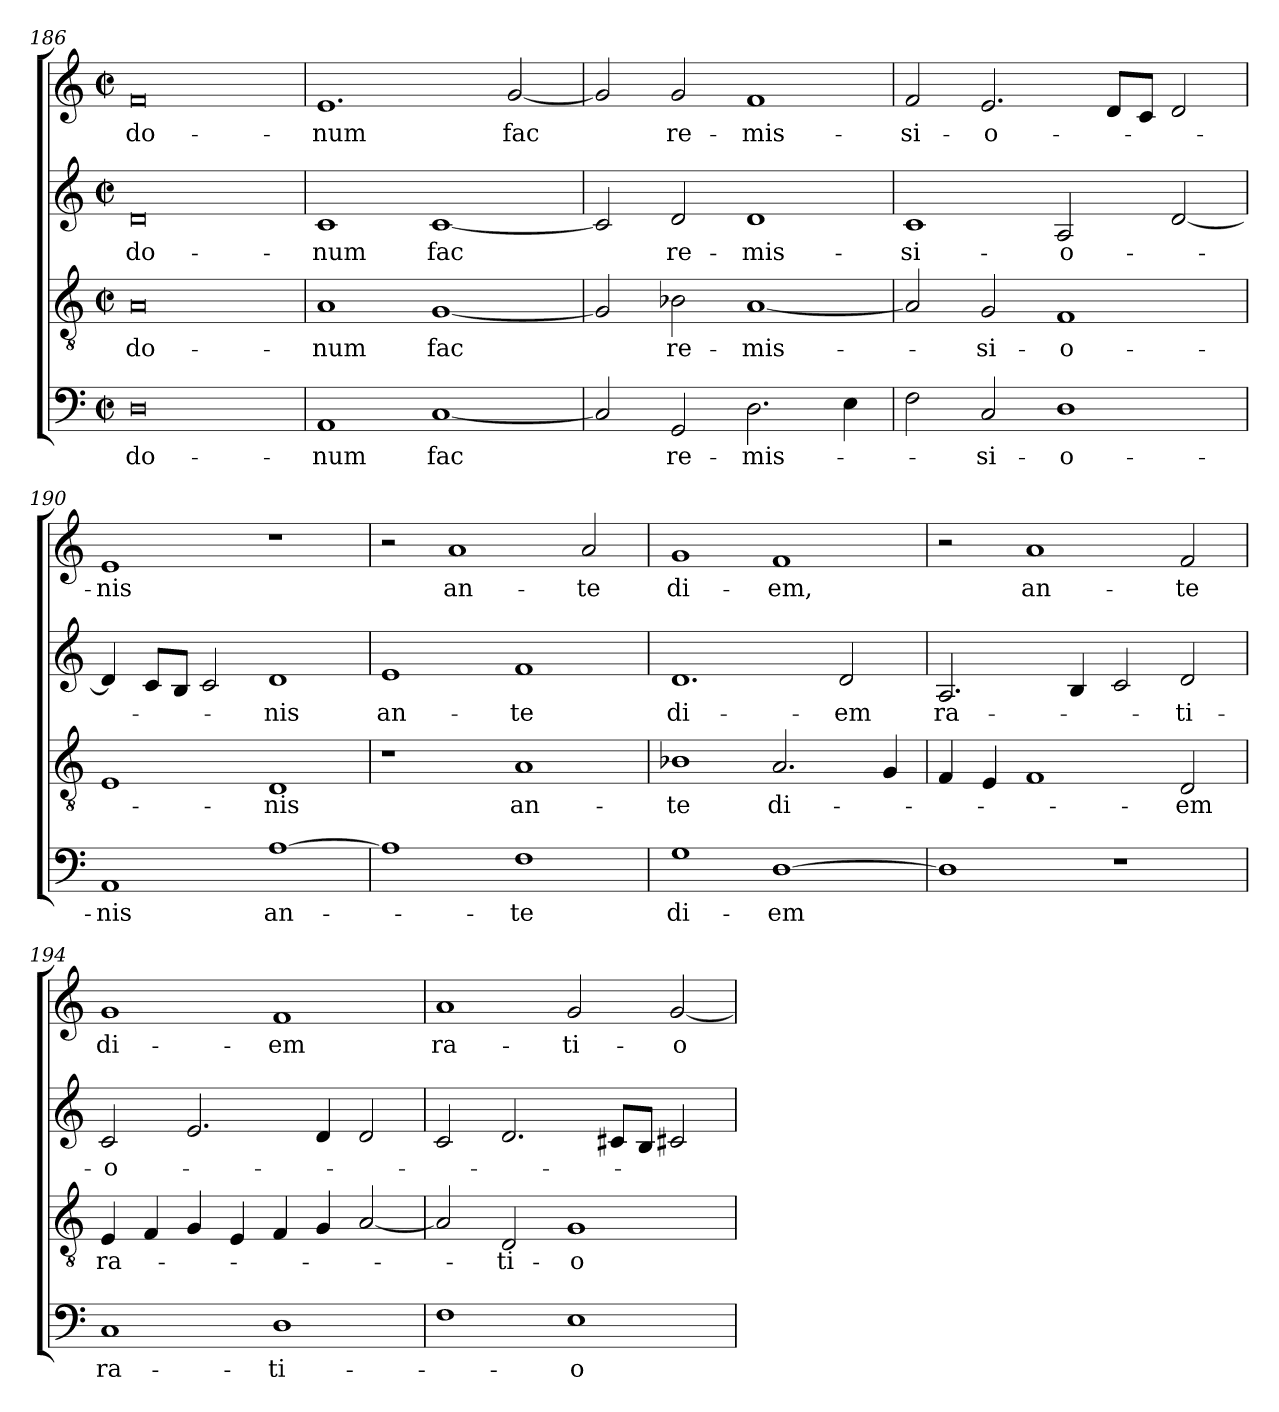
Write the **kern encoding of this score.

**kern	**text	**kern	**text	**kern	**text	**kern	**text
*part4	*part4	*part3	*part3	*part2	*part2	*part1	*part1
*staff4	*staff4	*staff3	*staff3	*staff2	*staff2	*staff1	*staff1
*clefF4	*	*clefGv2	*	*clefG2	*	*clefG2	*
*k[]	*	*k[]	*	*k[]	*	*k[]	*
*C:	*	*C:	*	*C:	*	*C:	*
*M2/2	*	*M2/2	*	*M2/2	*	*M2/2	*
*met(c|)	*	*met(c|)	*	*met(c|)	*	*met(c|)	*
=186	=186	=186	=186	=186	=186	=186	=186
!	!LO:LY:b	!	!LO:LY:b	!	!LO:LY:b	!	!LO:LY:b
0D	do-	0A	do-	0d	do-	0f	do-
=187	=187	=187	=187	=187	=187	=187	=187
!	!LO:LY:b	!	!LO:LY:b	!	!LO:LY:b	!	!LO:LY:b
1AA	-num	1A	-num	1c	-num	1.e	-num
!	!LO:LY:b	!	!LO:LY:b	!	!LO:LY:b	!	!
[1C	fac	[1G	fac	[1c	fac	.	.
!	!	!	!	!	!	!	!LO:LY:b
.	.	.	.	.	.	[2g/	fac
=188	=188	=188	=188	=188	=188	=188	=188
2C/]	.	2G/]	.	2c/]	.	2g/]	.
!	!LO:LY:b	!	!LO:LY:b	!	!LO:LY:b	!	!LO:LY:b
2GG/	re-	2B-X\	re-	2d/	re-	2g/	re-
!	!LO:LY:b	!	!LO:LY:b	!	!LO:LY:b	!	!LO:LY:b
2.D\	-mis-	[1A	-mis-	1d	-mis-	1f	-mis-
4E\	.	.	.	.	.	.	.
=189	=189	=189	=189	=189	=189	=189	=189
!	!	!	!	!	!LO:LY:b	!	!LO:LY:b
2F\	.	2A/]	.	1c	-si-	2f/	-si-
!	!LO:LY:b	!	!LO:LY:b	!	!	!	!LO:LY:b
2C/	-si-	2G/	-si-	.	.	2.e/	-o-
!	!LO:LY:b	!	!LO:LY:b	!	!LO:LY:b	!	!
1D	-o-	1F	-o-	2A/	-o-	.	.
.	.	.	.	.	.	8d/L	.
.	.	.	.	.	.	8c/J	.
.	.	.	.	[2d/	.	2d/	.
!!LO:LB:g=z
=190	=190	=190	=190	=190	=190	=190	=190
!	!LO:LY:b	!	!	!	!	!	!LO:LY:b
1AA	-nis	1E	.	4d/]	.	1e	-nis
.	.	.	.	8c/L	.	.	.
.	.	.	.	8B/J	.	.	.
.	.	.	.	2c/	.	.	.
!	!LO:LY:b	!	!LO:LY:b	!	!LO:LY:b	!	!
[1A	an-	1D	-nis	1d	-nis	1r	.
=191	=191	=191	=191	=191	=191	=191	=191
!	!	!	!	!	!LO:LY:b	!	!
1A]	.	1r	.	1e	an-	2r	.
!	!	!	!	!	!	!	!LO:LY:b
.	.	.	.	.	.	1a	an-
!	!LO:LY:b	!	!LO:LY:b	!	!LO:LY:b	!	!
1F	-te	1A	an-	1f	-te	.	.
!	!	!	!	!	!	!	!LO:LY:b
.	.	.	.	.	.	2a/	-te
=192	=192	=192	=192	=192	=192	=192	=192
!	!LO:LY:b	!	!LO:LY:b	!	!LO:LY:b	!	!LO:LY:b
1G	di-	1B-X	-te	1.d	di-	1g	di-
!	!LO:LY:b	!	!LO:LY:b	!	!	!	!LO:LY:b
[1D	-em	2.A/	di-	.	.	1f	-em,
!	!	!	!	!	!LO:LY:b	!	!
.	.	.	.	2d/	-em	.	.
.	.	4G/	.	.	.	.	.
=193	=193	=193	=193	=193	=193	=193	=193
!	!	!	!	!	!LO:LY:b	!	!
1D]	.	4F/	.	2.A/	ra-	2r	.
.	.	4E/	.	.	.	.	.
!	!	!	!	!	!	!	!LO:LY:b
.	.	1F	.	.	.	1a	an-
.	.	.	.	4B/	.	.	.
1r	.	.	.	2c/	.	.	.
!	!	!	!LO:LY:b	!	!LO:LY:b	!	!LO:LY:b
.	.	2D/	-em	2d/	-ti-	2f/	-te
=194	=194	=194	=194	=194	=194	=194	=194
!	!LO:LY:b	!	!LO:LY:b	!	!LO:LY:b	!	!LO:LY:b
1C	ra-	4E/	ra-	2c/	-o-	1g	di-
.	.	4F/	.	.	.	.	.
.	.	4G/	.	2.e/	.	.	.
.	.	4E/	.	.	.	.	.
!	!LO:LY:b	!	!	!	!	!	!LO:LY:b
1D	-ti-	4F/	.	.	.	1f	-em
.	.	4G/	.	4d/	.	.	.
.	.	[2A/	.	2d/	.	.	.
=195	=195	=195	=195	=195	=195	=195	=195
!	!	!	!	!	!	!	!LO:LY:b
1F	.	2A/]	.	2c/	.	1a	ra-
!	!	!	!LO:LY:b	!	!	!	!
.	.	2D/	-ti-	2.d/	.	.	.
!	!LO:LY:b	!	!LO:LY:b	!	!	!	!LO:LY:b
1E	-o-	1G	-o-	.	.	2g/	-ti-
.	.	.	.	8c#X/L	.	.	.
.	.	.	.	8B/J	.	.	.
!	!	!	!	!	!	!	!LO:LY:b
.	.	.	.	2c#X/	.	[2g/	-o-
=	=	=	=	=	=	=	=
*-	*-	*-	*-	*-	*-	*-	*-
